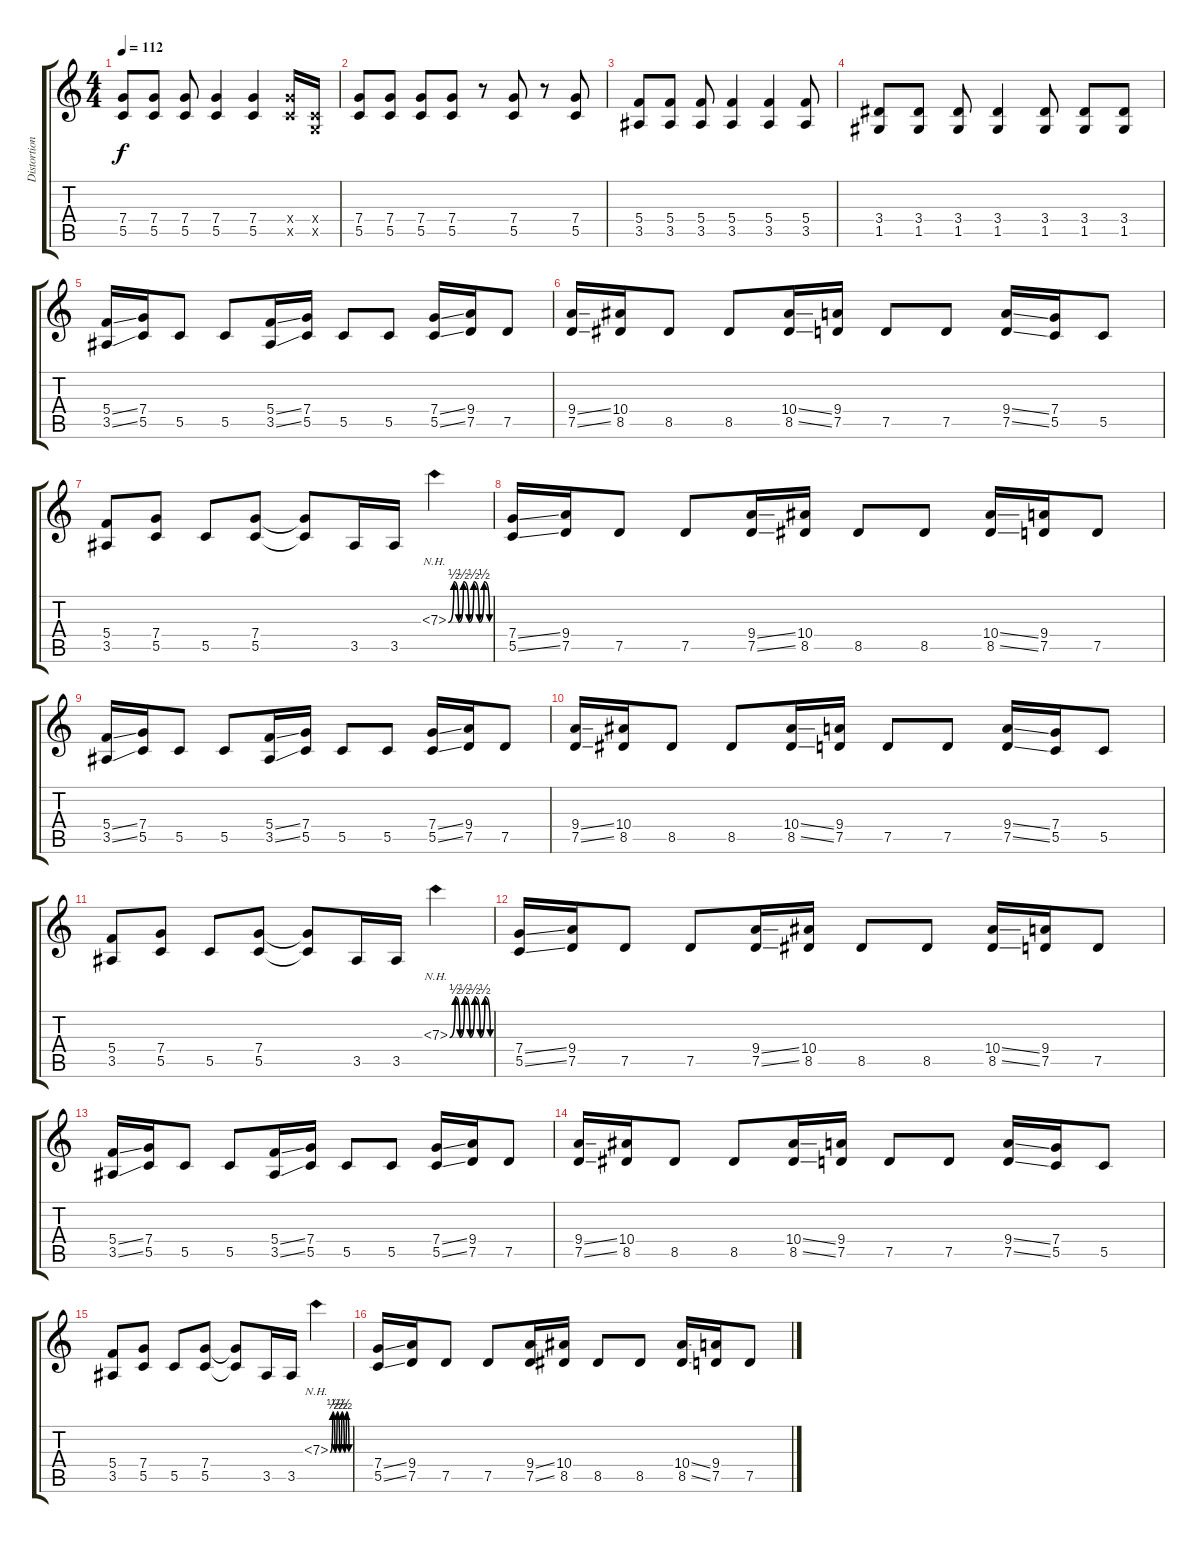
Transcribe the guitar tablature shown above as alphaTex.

\track ("Distortion" "Distortion") {instrument distortionguitar}
\staff {score tabs}
\tuning (D4 A3 F3 C3 G2 C2) {hide}
\ts (4 4)
\tempo 112
\clef g2
\ks c
(7.4 5.5).8{dy f} (7.4 5.5).8 (7.4 5.5).8 (7.4 5.5).4 (7.4 5.5).4 (7.4{x} 5.5{x}).16 (0.4{x} 0.5{x}).16 |
(7.4 5.5).8 (7.4 5.5).8 (7.4 5.5).8 (7.4 5.5).8 r.8 (7.4 5.5).8 r.8 (7.4 5.5).8 |
(5.4 3.5).8 (5.4 3.5).8 (5.4 3.5).8 (5.4 3.5).4 (5.4 3.5).4 (5.4 3.5).8 |
(3.4 1.5).8 (3.4 1.5).8 (3.4 1.5).8 (3.4 1.5).4 (3.4 1.5).8 (3.4 1.5).8 (3.4 1.5).8 |
(5.4{ss} 3.5{ss}).16 (7.4 5.5).16 5.5.8 5.5.8 (5.4{ss} 3.5{ss}).16 (7.4 5.5).16 5.5.8 5.5.8 (7.4{ss} 5.5{ss}).16 (9.4 7.5).16 7.5.8 |
(9.4{ss} 7.5{ss}).16 (10.4 8.5).16 8.5.8 8.5.8 (10.4{ss} 8.5{ss}).16 (9.4 7.5).16 7.5.8 7.5.8 (9.4{ss} 7.5{ss}).16 (7.4 5.5).16 5.5.8 |
(5.4 3.5).8 (7.4 5.5).8 5.5.8 (7.4 5.5).8 (7.4{t} 5.5{t}).8 3.5.16 3.5.16 7.3{be (custom 0 0 8 2 15 0 22 2 30 0 37 2 45 0 52 2 60 0) nh}.4 |
(7.4{ss} 5.5{ss}).16 (9.4 7.5).16 7.5.8 7.5.8 (9.4{ss} 7.5{ss}).16 (10.4 8.5).16 8.5.8 8.5.8 (10.4{ss} 8.5{ss}).16 (9.4 7.5).16 7.5.8 |
(5.4{ss} 3.5{ss}).16 (7.4 5.5).16 5.5.8 5.5.8 (5.4{ss} 3.5{ss}).16 (7.4 5.5).16 5.5.8 5.5.8 (7.4{ss} 5.5{ss}).16 (9.4 7.5).16 7.5.8 |
(9.4{ss} 7.5{ss}).16 (10.4 8.5).16 8.5.8 8.5.8 (10.4{ss} 8.5{ss}).16 (9.4 7.5).16 7.5.8 7.5.8 (9.4{ss} 7.5{ss}).16 (7.4 5.5).16 5.5.8 |
(5.4 3.5).8 (7.4 5.5).8 5.5.8 (7.4 5.5).8 (7.4{t} 5.5{t}).8 3.5.16 3.5.16 7.3{be (custom 0 0 8 2 15 0 22 2 30 0 37 2 45 0 52 2 60 0) nh}.4 |
(7.4{ss} 5.5{ss}).16 (9.4 7.5).16 7.5.8 7.5.8 (9.4{ss} 7.5{ss}).16 (10.4 8.5).16 8.5.8 8.5.8 (10.4{ss} 8.5{ss}).16 (9.4 7.5).16 7.5.8 |
(5.4{ss} 3.5{ss}).16 (7.4 5.5).16 5.5.8 5.5.8 (5.4{ss} 3.5{ss}).16 (7.4 5.5).16 5.5.8 5.5.8 (7.4{ss} 5.5{ss}).16 (9.4 7.5).16 7.5.8 |
(9.4{ss} 7.5{ss}).16 (10.4 8.5).16 8.5.8 8.5.8 (10.4{ss} 8.5{ss}).16 (9.4 7.5).16 7.5.8 7.5.8 (9.4{ss} 7.5{ss}).16 (7.4 5.5).16 5.5.8 |
(5.4 3.5).8 (7.4 5.5).8 5.5.8 (7.4 5.5).8 (7.4{t} 5.5{t}).8 3.5.16 3.5.16 7.3{be (custom 0 0 8 2 15 0 22 2 30 0 37 2 45 0 52 2 60 0) nh}.4 |
(7.4{ss} 5.5{ss}).16 (9.4 7.5).16 7.5.8 7.5.8 (9.4{ss} 7.5{ss}).16 (10.4 8.5).16 8.5.8 8.5.8 (10.4{ss} 8.5{ss}).16 (9.4 7.5).16 7.5.8
